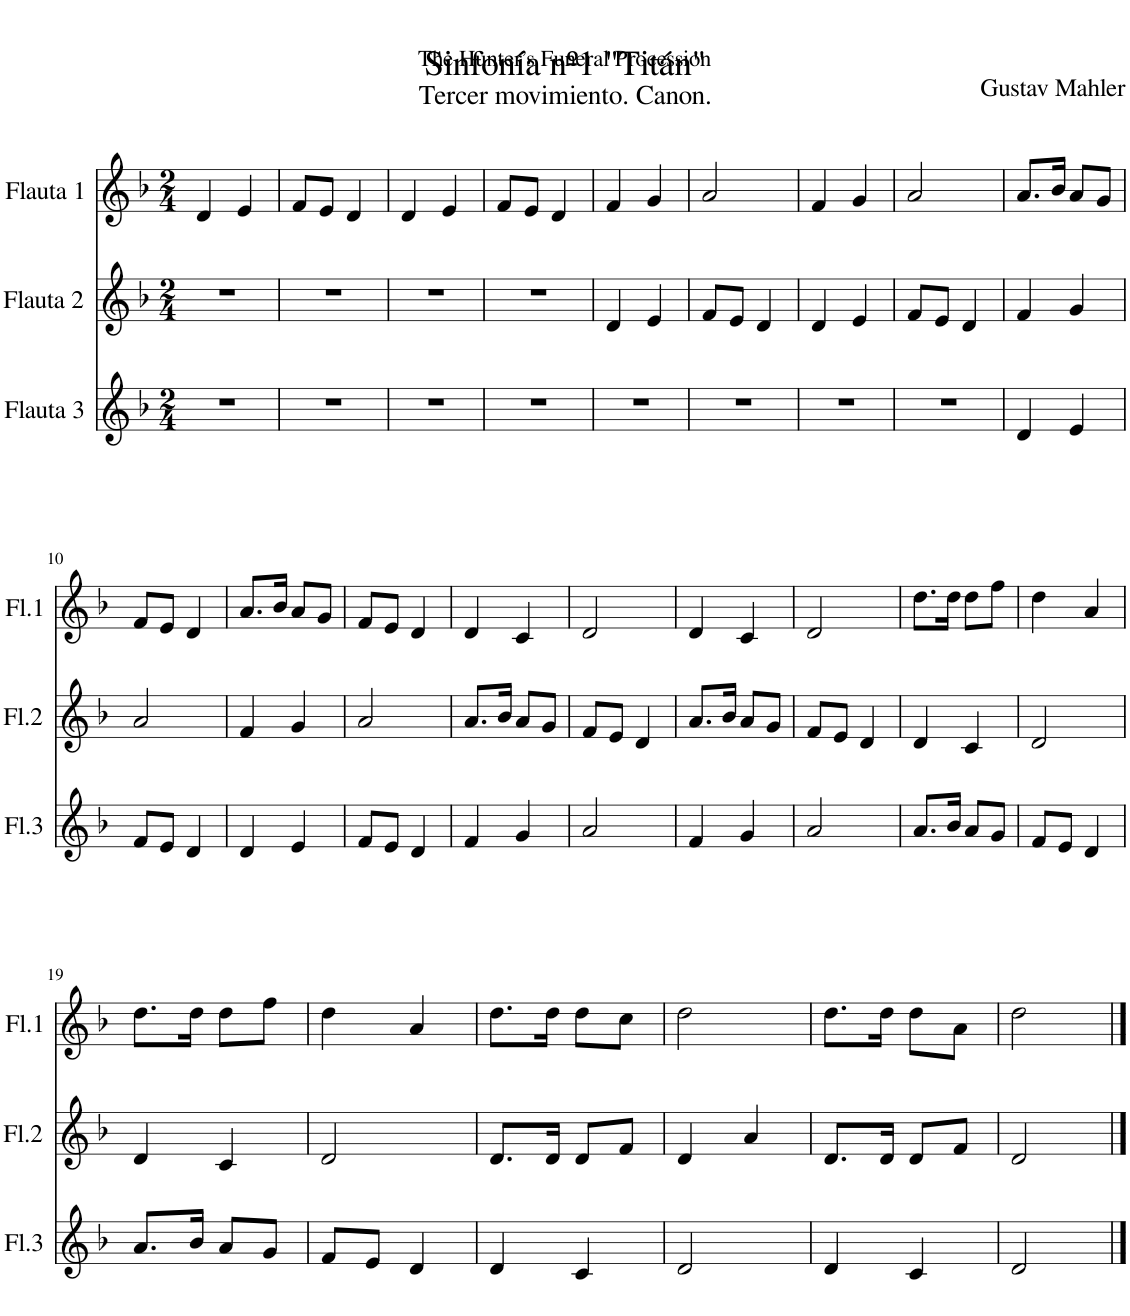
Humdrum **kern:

**kern	**kern	**kern
*part3	*part2	*part1
*staff3	*staff2	*staff1
*I"Flauta 3	*I"Flauta 2	*I"Flauta 1
*I'Fl.3	*I'Fl.2	*I'Fl.1
*clefG2	*clefG2	*clefG2
*k[b-]	*k[b-]	*k[b-]
*M2/4	*M2/4	*M2/4
=1	=1	=1
2r	2r	4d/
.	.	4e/
=2	=2	=2
2r	2r	8f/L
.	.	8e/J
.	.	4d/
=3	=3	=3
2r	2r	4d/
.	.	4e/
=4	=4	=4
2r	2r	8f/L
.	.	8e/J
.	.	4d/
=5	=5	=5
2r	4d/	4f/
.	4e/	4g/
=6	=6	=6
2r	8f/L	2a/
.	8e/J	.
.	4d/	.
=7	=7	=7
2r	4d/	4f/
.	4e/	4g/
=8	=8	=8
2r	8f/L	2a/
.	8e/J	.
.	4d/	.
=9	=9	=9
4d/	4f/	8.a/L
.	.	16b-/Jk
4e/	4g/	8a/L
.	.	8g/J
!!LO:LB:g=z
=10	=10	=10
8f/L	2a/	8f/L
8e/J	.	8e/J
4d/	.	4d/
=11	=11	=11
4d/	4f/	8.a/L
.	.	16b-/Jk
4e/	4g/	8a/L
.	.	8g/J
=12	=12	=12
8f/L	2a/	8f/L
8e/J	.	8e/J
4d/	.	4d/
=13	=13	=13
4f/	8.a/L	4d/
.	16b-/Jk	.
4g/	8a/L	4c/
.	8g/J	.
=14	=14	=14
2a/	8f/L	2d/
.	8e/J	.
.	4d/	.
=15	=15	=15
4f/	8.a/L	4d/
.	16b-/Jk	.
4g/	8a/L	4c/
.	8g/J	.
=16	=16	=16
2a/	8f/L	2d/
.	8e/J	.
.	4d/	.
=17	=17	=17
8.a/L	4d/	8.dd\L
16b-/Jk	.	16dd\Jk
8a/L	4c/	8dd\L
8g/J	.	8ff\J
=18	=18	=18
8f/L	2d/	4dd\
8e/J	.	.
4d/	.	4a/
!!LO:LB:g=z
=19	=19	=19
8.a/L	4d/	8.dd\L
16b-/Jk	.	16dd\Jk
8a/L	4c/	8dd\L
8g/J	.	8ff\J
=20	=20	=20
8f/L	2d/	4dd\
8e/J	.	.
4d/	.	4a/
=21	=21	=21
4d/	8.d/L	8.dd\L
.	16d/Jk	16dd\Jk
4c/	8d/L	8dd\L
.	8f/J	8cc\J
=22	=22	=22
2d/	4d/	2dd\
.	4a/	.
=23	=23	=23
4d/	8.d/L	8.dd\L
.	16d/Jk	16dd\Jk
4c/	8d/L	8dd\L
.	8f/J	8a\J
=24	=24	=24
2d/	2d/	2dd\
==	==	==
*-	*-	*-
